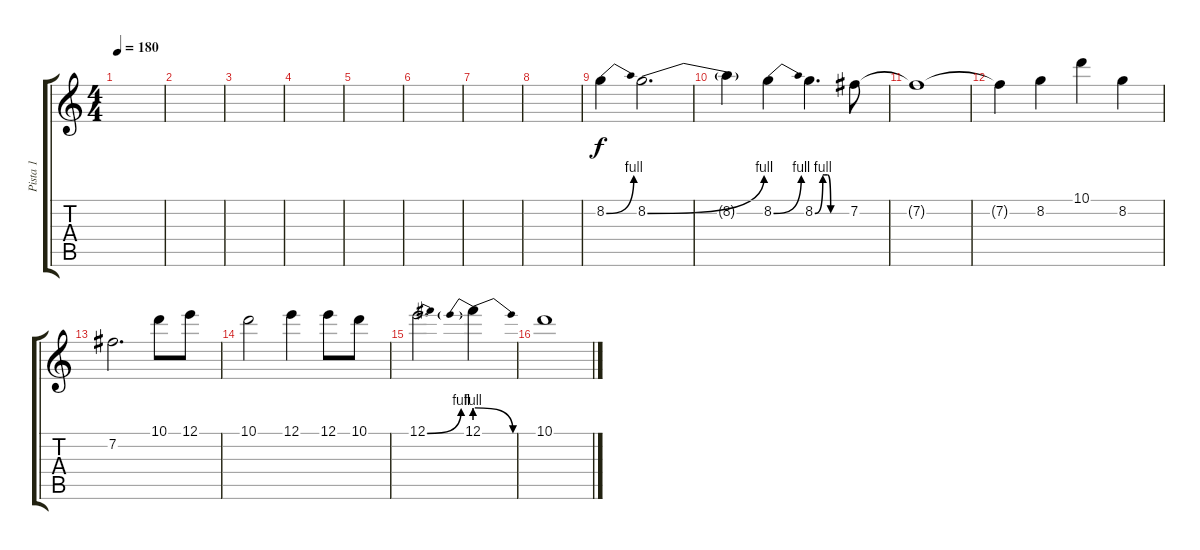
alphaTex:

\track ("Pista 1" "Pista 1") {instrument distortionguitar}
\staff {score tabs}
\tuning (E4 B3 G3 D3 A2 E2) {hide}
\ts (4 4)
\tempo 180
\clef g2
\ks c
|
|
|
|
|
|
|
|
8.2{be (bend 0 0 60 4)}.4 8.2{be (bend 0 0 60 4)}.2{d} |
8.2{t}.4 8.2{be (bend 0 0 60 4)}.4 8.2{be (custom 0 0 15 4 19 4 24 4 30 0 60 0)}.4{d} 7.2.8 |
7.2{t}.1 |
7.2{t}.4 8.2.4 10.1.4 8.2.4 |
7.2.2{d} 10.1.8 12.1.8 |
10.1.2 12.1.4 12.1.8 10.1.8 |
12.1{be (bend 0 0 60 4)}.2{d} 12.1{be (prebendrelease 0 4 60 0)}.4 |
10.1.1
